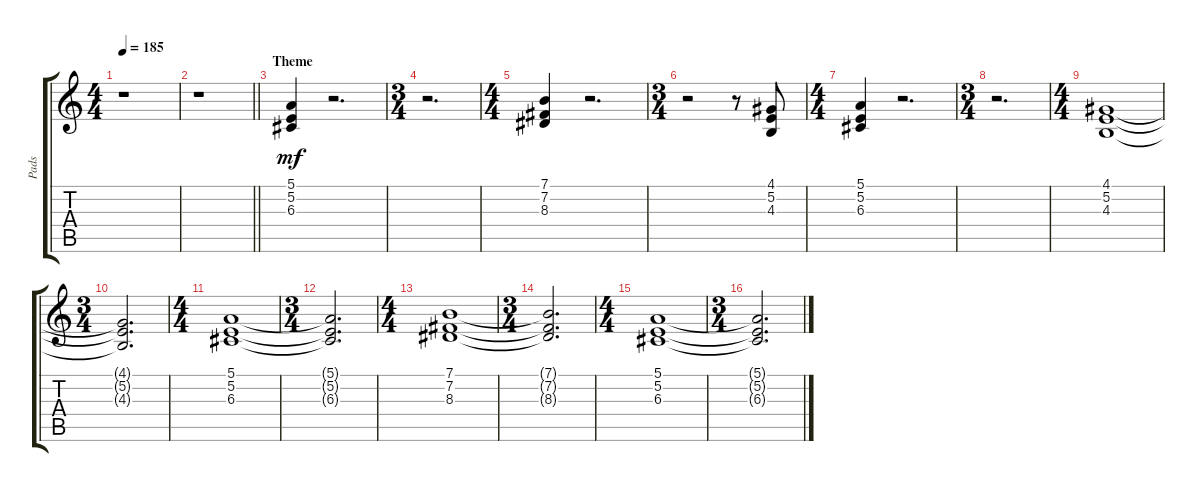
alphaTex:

\track ("Pads" "Pads") {instrument stringensemble1}
\staff {score tabs}
\tuning (E4 B3 G3 D3 A2 E2) {hide}
\ts (4 4)
\tempo 185
\clef g2
\ks c
r.1{dy mf instrument stringensemble1} |
\barLineRight lightlight
r.1 |
\section ("" "Theme")
(5.1 5.2 6.3).4 r.2{d} |
\ts (3 4)
r.2{d} |
\ts (4 4)
(7.1 7.2 8.3).4 r.2{d} |
\ts (3 4)
r.2 r.8 (4.1 5.2 4.3).8 |
\ts (4 4)
(5.1 5.2 6.3).4 r.2{d} |
\ts (3 4)
r.2{d} |
\ts (4 4)
(4.1 5.2 4.3).1 |
\ts (3 4)
(4.1{t} 5.2{t} 4.3{t}).2{d} |
\ts (4 4)
(5.1 5.2 6.3).1 |
\ts (3 4)
(5.1{t} 5.2{t} 6.3{t}).2{d} |
\ts (4 4)
(7.1 7.2 8.3).1 |
\ts (3 4)
(7.1{t} 7.2{t} 8.3{t}).2{d} |
\ts (4 4)
(5.1 5.2 6.3).1 |
\ts (3 4)
(5.1{t} 5.2{t} 6.3{t}).2{d}
